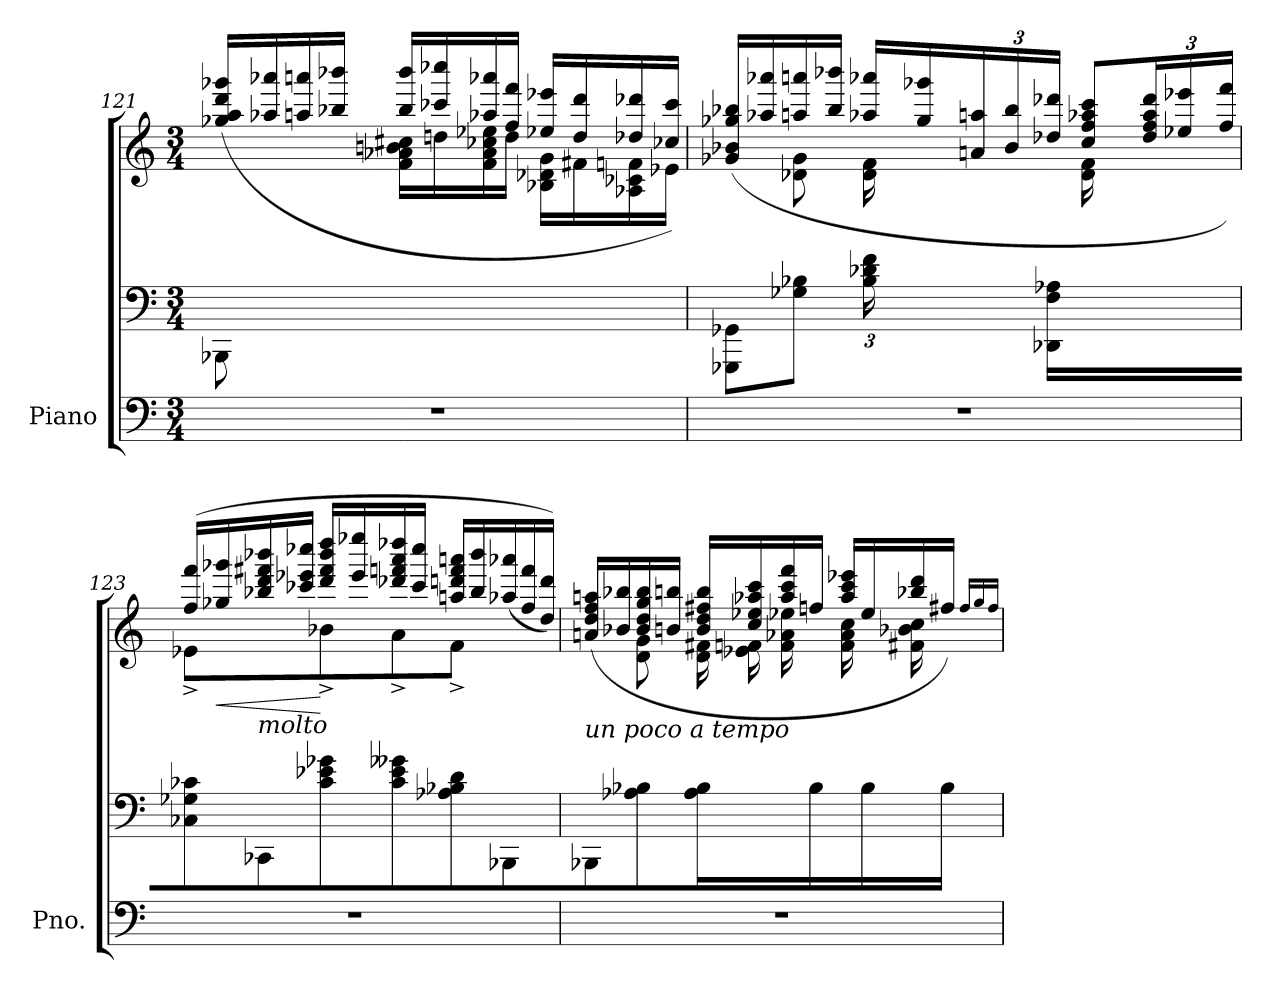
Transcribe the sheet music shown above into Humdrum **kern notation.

**kern	**kern	**kern	**dynam
*part1	*part1	*part1	*part1
*staff3	*staff2	*staff1	*staff1/2/3
*I"Piano	*	*	*
*I'Pno.	*	*	*
!!LO:LB:g=z
*clefF4	*clefF4	*clefG2	*
*k[]	*k[]	*k[]	*
*M3/4	*M3/4	*M3/4	*
=121	=121	=121	=121
*	*	*^	*
2.r	8BBB-X\L	(>16gg-X/ 16aa/ 16ddd/ 16ggg-X/LL	8ryy	.
.	.	16aa-X/ 16aaa-X/	.	.
.	2ryy	16aan/ 16aaan/	16d\ 16f\ 16b\L	.
.	.	16bb-X/ 16bbb-X/JJ	16b-X\JJ	.
.	.	16bb-/ 16bbb-/LL	16f\ 16a-X\ 16bn\ 16cc#X\LL	.
.	.	16ccc-X/ 16cccc-X/	16ddn\	.
.	.	16aa-X/ 16aaa-X/	16f\ 16a-\ 16cc-X\ 16ee-X\	.
.	.	16ff/ 16fff/JJ	16dd\JJ	.
.	.	16ee-X/ 16eee-X/LL	16B-X\ 16d-X\ 16g\LL	.
.	.	16dd/ 16ddd/	16f#X\	.
.	8ryy	16dd-X/ 16ddd-X/	16A-X\ 16c-X\ 16fn\	.
.	.	16cc-X/ 16ccc-/JJ)	16e-X\JJ	.
=122	=122	=122	=122	=122
*	*	*	*^	*
2.r	8GGG-X\ 8GG-X\L	(>16g-X/ 16b-X/ 16gg-X/ 16bb-X/LL	8ryy	24%7ryy	.
.	.	16aa-X/ 16aaa-X/	.	.	.
.	8G-X\ 8B-X\J	16aan/ 16aaan/	8d-X\ 8g-\	.	.
.	.	16bb-/ 16bbb-X/JJ	.	.	.
*	*Xbrackettup	*	*Xtuplet	*	*
.	24B-\ 24d-X\ 24f\LL	16aa-X/ 16aaa-X/LL	24d-\ 24f\	.	.
.	24%5ryy	.	24ryy	24g-X\	.
.	.	16gg-/ 16ggg-X/	.	.	.
.	.	.	24ryy	24a-X\	.
*	*	*tuplet	*	*	*
*	*	*Xbrackettup	*	*	*
.	.	24an/ 24aan/	8ryy	16g-\	.
.	.	24b-/ 24bb-/	.	.	.
.	.	.	.	16f\JJ	.
.	.	24dd-X/ 24ddd-X/JJ	.	.	.
*	*	*	*Xtuplet	*	*
.	16DD-X\ 16F\ 16A-X\LL	8cc/ 8ff/ 8aa-X/ 8ccc/L	24d-\ 24f\	16ryy	.
.	.	.	24ryy	.	.
.	8.ryy	.	.	16e-X\	.
.	.	.	24ryy	.	.
*	*	*tuplet	*	*	*
.	.	24dd-/ 24ff/ 24aa-/ 24ddd-/L	8ryy	16f\	.
.	.	24ee-X/ 24eee-X/	.	.	.
.	.	.	.	16d-\JJ	.
.	.	24ff/ 24fff/JJ)	.	.	.
*	*	*	*v	*v	*
=123	=123	=123	=123	=123
2.r	8C-X\ 8G-X\ 8c-X\L	(>16ff/ 16fff/LL	8e-X^\L	.
!	!	!	!	!LO:HP:b
.	.	16gg-X/ 16ggg-X/	.	<
!	!	!LO:TX:b:i:t=molto	!	!
.	8CC-X\J	16bb-X/ 16ddd/ 16fff#X/ 16bbb-X/	8ryy	.
.	.	16ccc-X/ 16eee-X/ 16cccc-X/JJ	.	.
.	8c-\ 8e-X\ 8g-X\L	16ddd/ 16fff#/ 16bbb-/ 16dddd/LL	8b-X^\	[
.	.	16eee-/ 16eeee-X/	.	.
.	8c-\ 8e-\ 8g--X\J	16ddd-X/ 16fffn/ 16aaa/ 16dddd-X/	8a^\	.
.	.	16ccc-/ 16cccc-/JJ	.	.
.	8A-X\ 8B-X\ 8d\L	16aan/ 16dddn/ 16fff/ 16aaan/LL	8f^\J	.
.	.	16bb-/ 16bbb-/	.	.
.	8BBB-X\J	(24aa-X/ 24aaa-X/	8ryy	.
.	.	24ff/ 24fff/	.	.
.	.	24dd/ 24ddd/JJ))	.	.
!!LO:LB:g=z
=124	=124	=124	=124	=124
*	*	*	*^	*
!	!	!LO:TX:b:i:t=un poco a tempo	!	!	!
2.r	8BBB-X\L	(>16an/ 16dd/ 16ff/ 16aan/LL	8ryy	16ryy	.
*	*	*	*v	*v	*
.	.	16b-X/ 16bb-X/	.	.
.	8A-X\ 8B-X\J	16b-/ 16dd/ 16gg/ 16bb-/	8d\ 8g\	.
.	.	16bn/ 16bbn/JJ	.	.
.	16A-\ 16B-\LL	16b/ 16dd/ 16ff#X/ 16bb/LL	16d\ 16f#X\	.
*	*	*	*^	*
.	8ryy	16cc/ 16ee-X/ 16aa-X/ 16ccc/	16ryy	16e-X\ 16fn\	.
.	.	16aa-/ 16ccc/ 16fff/	8ryy	16f\ 16a-X\ 16ee-X\	.
.	16B-\JJ	16ffn/JJ	.	16ryy	.
.	16ryy	16aa-/ 16ccc/ 16eee-X/LL	4ryy	16f\ 16a-\ 16cc\LL	.
.	16B-/	16ee-/	.	16ryy	.
.	16ryy	16bb-X/ 16ddd/	.	16f#X\ 16b-X\ 16cc\	.
.	16B-/JJ	16ff#X/JJ)	.	16ryy	.
*	*	*v	*v	*v	*
.	.	16qff#/LL	.
.	.	16qgg/	.
.	.	16qff#/JJ	.
=	=	=	=
*-	*-	*-	*-
